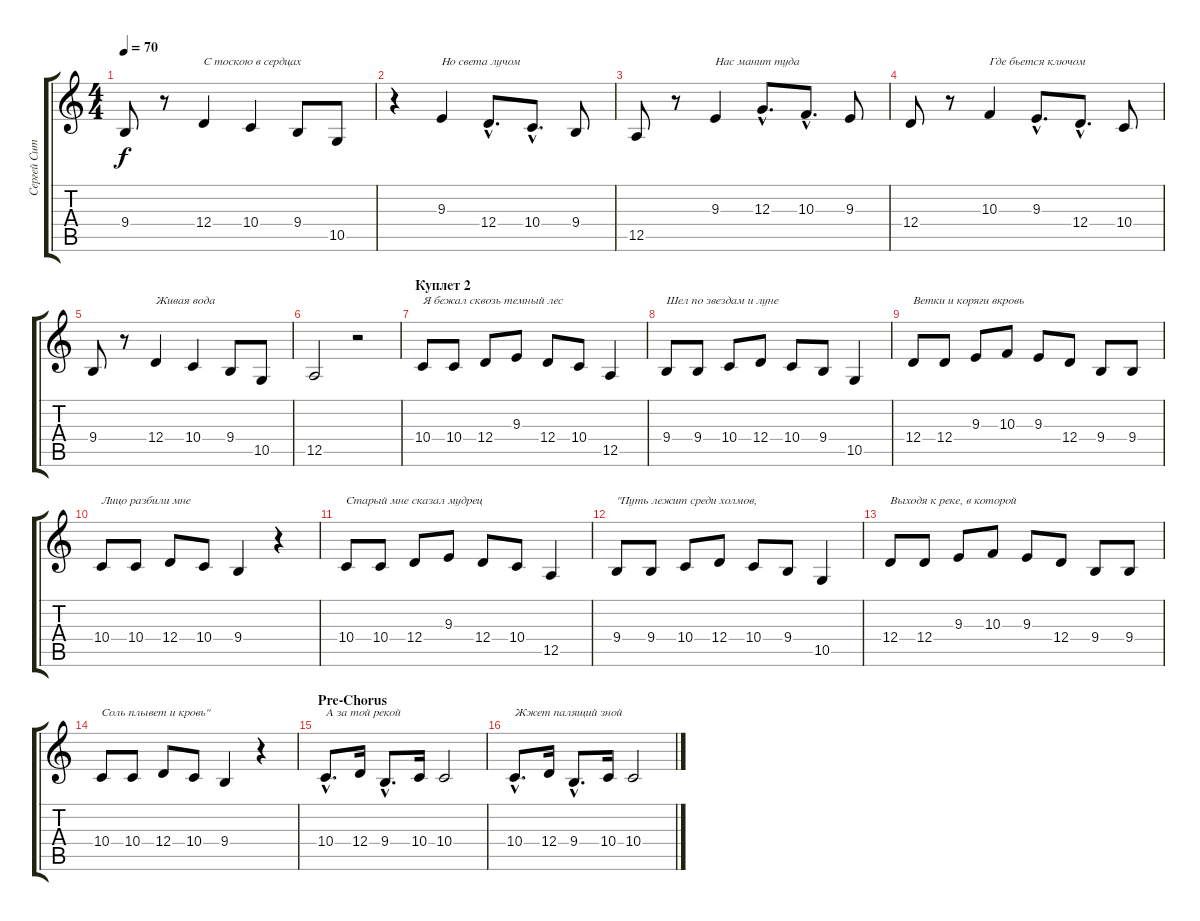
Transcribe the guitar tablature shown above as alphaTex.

\track ("Сергей Ситников" "Сергей Сит") {instrument choiraahs}
\staff {score tabs}
\tuning (E4 B3 G3 D3 A2 E2) {hide}
\ts (4 4)
\tempo 70
\clef g2
\ks c
9.4.8{dy f} r.8 12.4.4{txt "С тоскою в сердцах"} 10.4.4 9.4.8 10.5.8 |
r.4 9.3.4{txt "Но света лучом"} 12.4{hac}.8{d} 10.4{hac}.8{d} 9.4.8 |
12.5.8 r.8 9.3.4{txt "Нас манит туда"} 12.3{hac}.8{d} 10.3{hac}.8{d} 9.3.8 |
12.4.8 r.8 10.3.4{txt "Где бьется ключом"} 9.3{hac}.8{d} 12.4{hac}.8{d} 10.4.8 |
9.4.8 r.8 12.4.4{txt "Живая вода"} 10.4.4 9.4.8 10.5.8 |
12.5.2 r.2 |
\section ("" "Куплет 2")
10.4.8{txt "Я бежал сквозь темный лес"} 10.4.8 12.4.8 9.3.8 12.4.8 10.4.8 12.5.4 |
9.4.8{txt "Шел по звездам и луне"} 9.4.8 10.4.8 12.4.8 10.4.8 9.4.8 10.5.4 |
12.4.8{txt "Ветки и коряги вкровь"} 12.4.8 9.3.8 10.3.8 9.3.8 12.4.8 9.4.8 9.4.8 |
10.4.8{txt "Лицо разбили мне"} 10.4.8 12.4.8 10.4.8 9.4.4 r.4 |
10.4.8{txt "Старый мне сказал мудрец"} 10.4.8 12.4.8 9.3.8 12.4.8 10.4.8 12.5.4 |
9.4.8{txt "\"Путь лежит среди холмов,"} 9.4.8 10.4.8 12.4.8 10.4.8 9.4.8 10.5.4 |
12.4.8{txt "Выходя к реке, в которой"} 12.4.8 9.3.8 10.3.8 9.3.8 12.4.8 9.4.8 9.4.8 |
10.4.8{txt "Соль плывет и кровь\""} 10.4.8 12.4.8 10.4.8 9.4.4 r.4 |
\section ("" "Pre-Chorus")
10.4{hac}.8{d txt "А за той рекой"} 12.4.16 9.4{hac}.8{d} 10.4.16 10.4.2 |
10.4{hac}.8{d txt "Жжет палящий зной"} 12.4.16 9.4{hac}.8{d} 10.4.16 10.4.2
